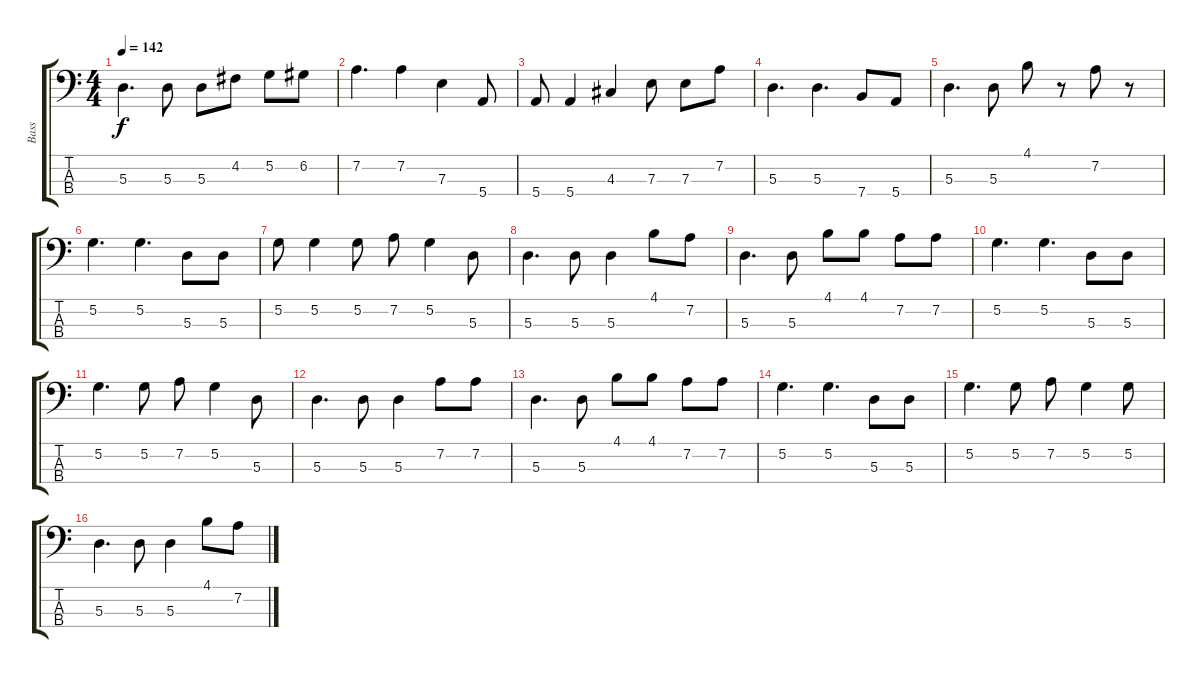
\track ("Bass" "Bass") {instrument electricbasspick}
\staff {score tabs}
\tuning (G2 D2 A1 E1) {hide}
\ts (4 4)
\tempo 142
\clef f4
\ks c
5.3.4{d dy f} 5.3.8 5.3.8 4.2.8 5.2.8 6.2.8 |
7.2.4{d} 7.2.4 7.3.4 5.4.8 |
5.4.8 5.4.4 4.3.4 7.3.8 7.3.8 7.2.8 |
5.3.4{d} 5.3.4{d} 7.4.8 5.4.8 |
5.3.4{d} 5.3.8 4.1.8 r.8 7.2.8 r.8 |
5.2.4{d} 5.2.4{d} 5.3.8 5.3.8 |
5.2.8 5.2.4 5.2.8 7.2.8 5.2.4 5.3.8 |
5.3.4{d} 5.3.8 5.3.4 4.1.8 7.2.8 |
5.3.4{d} 5.3.8 4.1.8 4.1.8 7.2.8 7.2.8 |
5.2.4{d} 5.2.4{d} 5.3.8 5.3.8 |
5.2.4{d} 5.2.8 7.2.8 5.2.4 5.3.8 |
5.3.4{d} 5.3.8 5.3.4 7.2.8 7.2.8 |
5.3.4{d} 5.3.8 4.1.8 4.1.8 7.2.8 7.2.8 |
5.2.4{d} 5.2.4{d} 5.3.8 5.3.8 |
5.2.4{d} 5.2.8 7.2.8 5.2.4 5.2.8 |
5.3.4{d} 5.3.8 5.3.4 4.1.8 7.2.8
